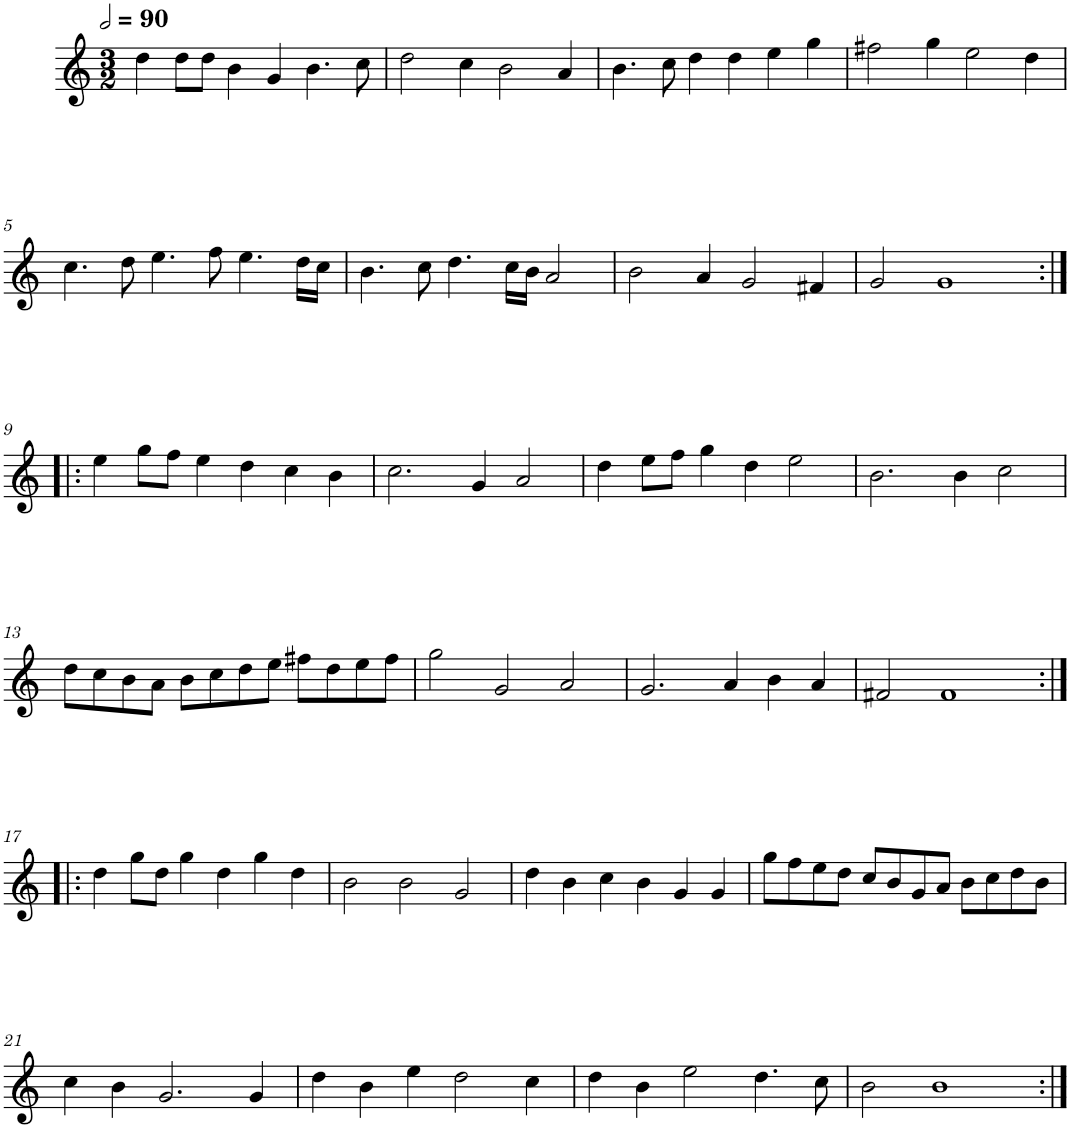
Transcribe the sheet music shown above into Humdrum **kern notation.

**kern
*part1
*staff1
*I"Cinq parties
*clefG2
*k[]
*M3/2
*MM180
=1
4dd\
8dd\L
8dd\J
4b\
4g/
4.b\
8cc\
=2
2dd\
4cc\
2b\
4a/
=3
4.b\
8cc\
4dd\
4dd\
4ee\
4gg\
=4
2ff#X\
4gg\
2ee\
4dd\
!!LO:LB:g=z
=5
4.cc\
8dd\
4.ee\
8ff\
4.ee\
16dd\LL
16cc\JJ
=6
4.b\
8cc\
4.dd\
16cc\LL
16b\JJ
2a/
=7
2b\
4a/
2g/
4f#X/
=8
2g/
1g
!!LO:LB:g=z
=9:|!|:
4ee\
8gg\L
8ff\J
4ee\
4dd\
4cc\
4b\
=10
2.cc\
4g/
2a/
=11
4dd\
8ee\L
8ff\J
4gg\
4dd\
2ee\
=12
2.b\
4b\
2cc\
!!LO:LB:g=z
=13
8dd\L
8cc\
8b\
8a\J
8b\L
8cc\
8dd\
8ee\J
8ff#X\L
8dd\
8ee\
8ff#\J
=14
2gg\
2g/
2a/
=15
2.g/
4a/
4b\
4a/
=16
2f#X/
1f#
!!LO:LB:g=z
=17:|!|:
4dd\
8gg\L
8dd\J
4gg\
4dd\
4gg\
4dd\
=18
2b\
2b\
2g/
=19
4dd\
4b\
4cc\
4b\
4g/
4g/
=20
8gg\L
8ff\
8ee\
8dd\J
8cc/L
8b/
8g/
8a/J
8b\L
8cc\
8dd\
8b\J
!!LO:LB:g=z
=21
4cc\
4b\
2.g/
4g/
=22
4dd\
4b\
4ee\
2dd\
4cc\
=23
4dd\
4b\
2ee\
4.dd\
8cc\
=24
2b\
1b
=:|!
*-
